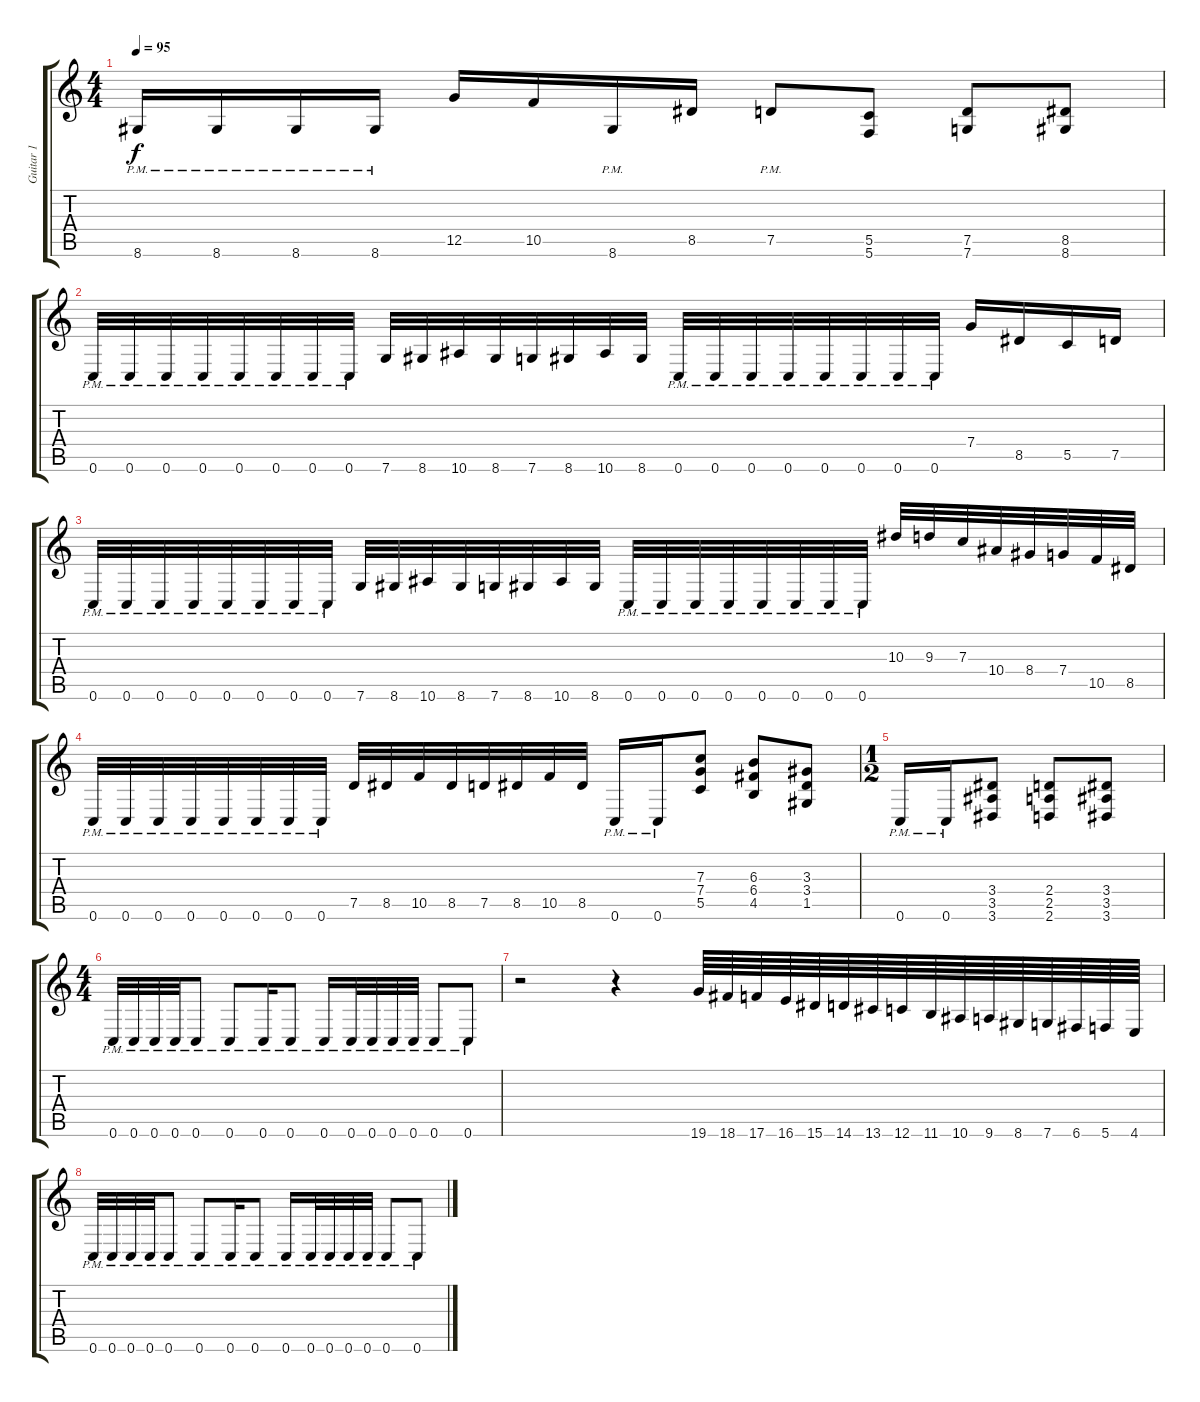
\track ("Guitar 1" "Guitar 1") {instrument distortionguitar}
\staff {score tabs}
\tuning (D4 A3 F3 C3 G2 C2) {hide}
\ts (4 4)
\tempo 95
\clef g2
\ks c
8.6{pm}.16{dy f} 8.6{pm}.16 8.6{pm}.16 8.6{pm}.16 12.5.16 10.5.16 8.6{pm}.16 8.5.16 7.5{pm}.8 (5.5 5.6).8 (7.5 7.6).8 (8.5 8.6).8 |
0.6{pm}.32 0.6{pm}.32 0.6{pm}.32 0.6{pm}.32 0.6{pm}.32 0.6{pm}.32 0.6{pm}.32 0.6{pm}.32 7.6.32 8.6.32 10.6.32 8.6.32 7.6.32 8.6.32 10.6.32 8.6.32 0.6{pm}.32 0.6{pm}.32 0.6{pm}.32 0.6{pm}.32 0.6{pm}.32 0.6{pm}.32 0.6{pm}.32 0.6{pm}.32 7.4.16 8.5.16 5.5.16 7.5.16 |
0.6{pm}.32 0.6{pm}.32 0.6{pm}.32 0.6{pm}.32 0.6{pm}.32 0.6{pm}.32 0.6{pm}.32 0.6{pm}.32 7.6.32 8.6.32 10.6.32 8.6.32 7.6.32 8.6.32 10.6.32 8.6.32 0.6{pm}.32 0.6{pm}.32 0.6{pm}.32 0.6{pm}.32 0.6{pm}.32 0.6{pm}.32 0.6{pm}.32 0.6{pm}.32 10.3.32 9.3.32 7.3.32 10.4.32 8.4.32 7.4.32 10.5.32 8.5.32 |
0.6{pm}.32 0.6{pm}.32 0.6{pm}.32 0.6{pm}.32 0.6{pm}.32 0.6{pm}.32 0.6{pm}.32 0.6{pm}.32 7.5.32 8.5.32 10.5.32 8.5.32 7.5.32 8.5.32 10.5.32 8.5.32 0.6{pm}.16 0.6{pm}.16 (7.3 7.4 5.5).8 (6.3 6.4 4.5).8 (3.3 3.4 1.5).8 |
\ts (1 2)
0.6{pm}.16 0.6{pm}.16 (3.4 3.5 3.6).8 (2.4 2.5 2.6).8 (3.4 3.5 3.6).8 |
\ts (4 4)
0.6{pm}.32 0.6{pm}.32 0.6{pm}.32 0.6{pm}.32 0.6{pm}.8 0.6{pm}.8 0.6{pm}.16 0.6{pm}.8 0.6{pm}.16 0.6{pm}.32 0.6{pm}.32 0.6{pm}.32 0.6{pm}.32 0.6{pm}.8 0.6{pm}.8 |
r.2 r.4 19.6.64 18.6.64 17.6.64 16.6.64 15.6.64 14.6.64 13.6.64 12.6.64 11.6.64 10.6.64 9.6.64 8.6.64 7.6.64 6.6.64 5.6.64 4.6.64 |
0.6{pm}.32 0.6{pm}.32 0.6{pm}.32 0.6{pm}.32 0.6{pm}.8 0.6{pm}.8 0.6{pm}.16 0.6{pm}.8 0.6{pm}.16 0.6{pm}.32 0.6{pm}.32 0.6{pm}.32 0.6{pm}.32 0.6{pm}.8 0.6{pm}.8
